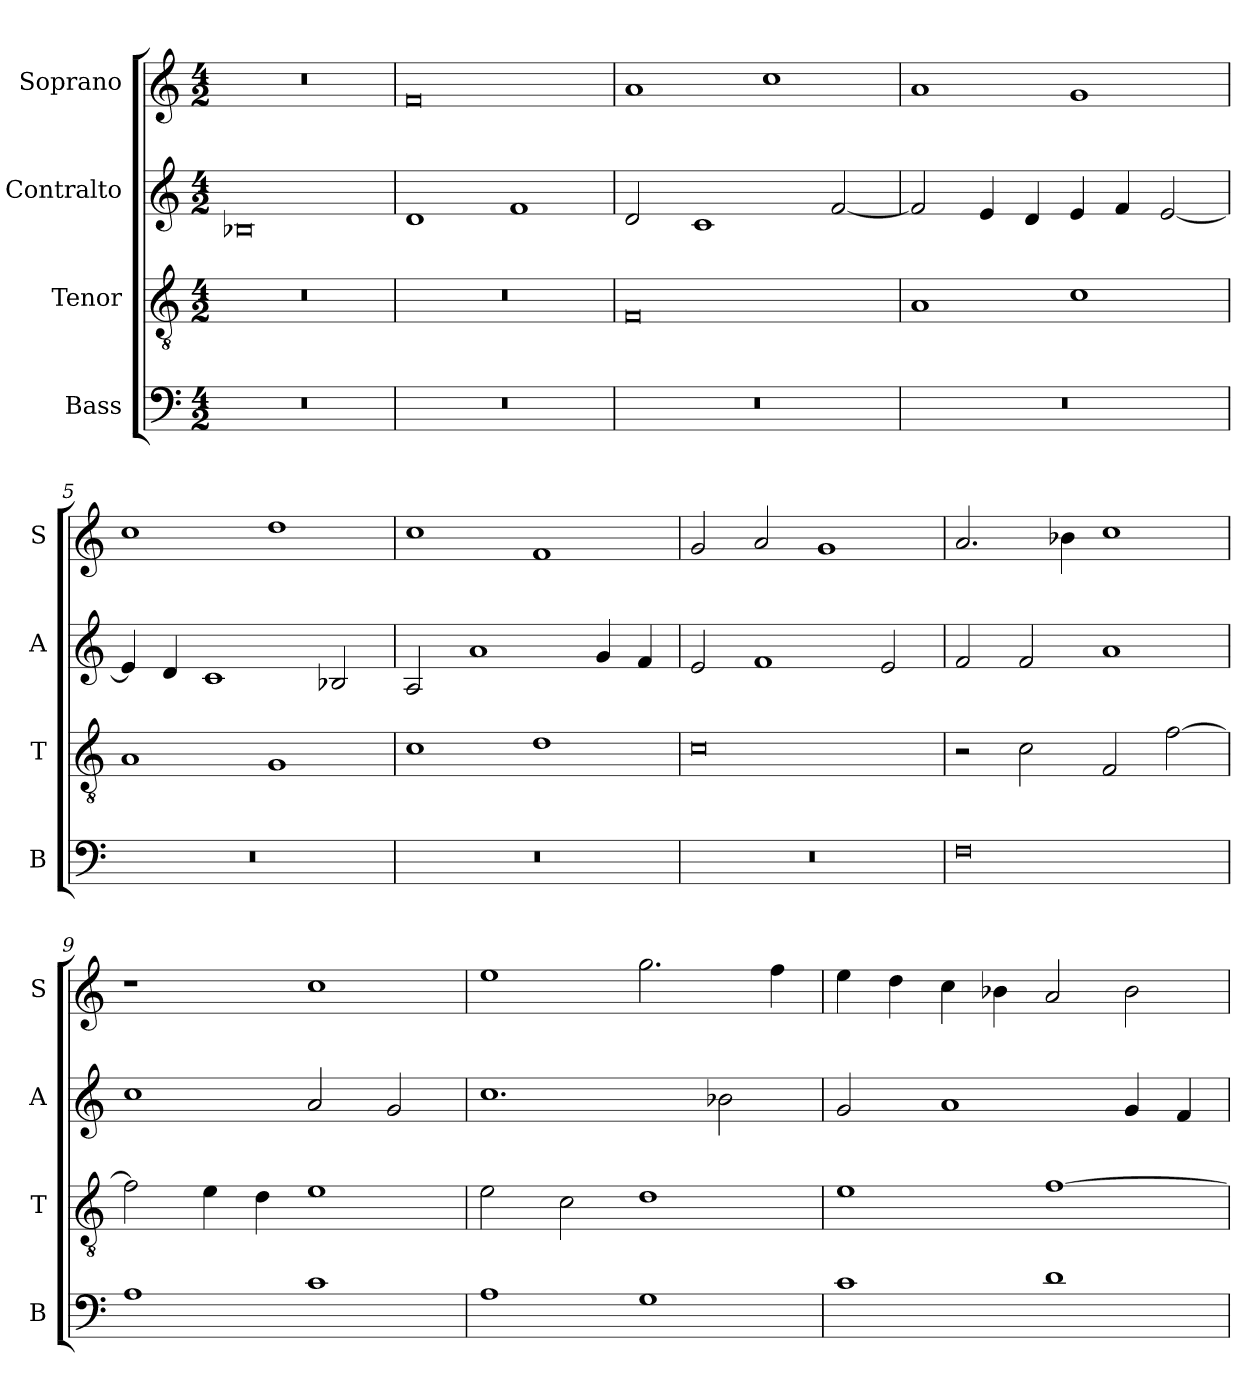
**kern	**kern	**kern	**kern
*part4	*part3	*part2	*part1
*staff4	*staff3	*staff2	*staff1
*I"Bass	*I"Tenor	*I"Contralto	*I"Soprano
*I'B	*I'T	*I'A	*I'S
*clefF4	*clefGv2	*clefG2	*clefG2
*k[]	*k[]	*k[]	*k[]
*M4/2	*M4/2	*M4/2	*M4/2
=1	=1	=1	=1
0r	0r	0B-X	0r
=2	=2	=2	=2
0r	0r	1d	0f
.	.	1f	.
=3	=3	=3	=3
0r	0F	2d	1a
.	.	1c	.
.	.	.	1cc
.	.	[2f	.
=4	=4	=4	=4
0r	1A	2f]	1a
.	.	4e	.
.	.	4d	.
.	1c	4e	1g
.	.	4f	.
.	.	[2e	.
=5	=5	=5	=5
0r	1A	4e]	1cc
.	.	4d	.
.	.	1c	.
.	1G	.	1dd
.	.	2B-X	.
=6	=6	=6	=6
0r	1c	2A	1cc
.	.	1a	.
.	1d	.	1f
.	.	4g	.
.	.	4f	.
=7	=7	=7	=7
0r	0c	2e	2g
.	.	1f	2a
.	.	.	1g
.	.	2e	.
=8	=8	=8	=8
0F	2r	2f	2.a
.	2c	2f	.
.	.	.	4b-X
.	2F	1a	1cc
.	[2f	.	.
=9	=9	=9	=9
1A	2f]	1cc	1r
.	4e	.	.
.	4d	.	.
1c	1e	2a	1cc
.	.	2g	.
=10	=10	=10	=10
1A	2e	1.cc	1ee
.	2c	.	.
1G	1d	.	2.gg
.	.	2b-X	.
.	.	.	4ff
=11	=11	=11	=11
1c	1e	2g	4ee
.	.	.	4dd
.	.	1a	4cc
.	.	.	4b-X
1d	[1f	.	2a
.	.	4g	2b-
.	.	4f	.
=	=	=	=
*-	*-	*-	*-
